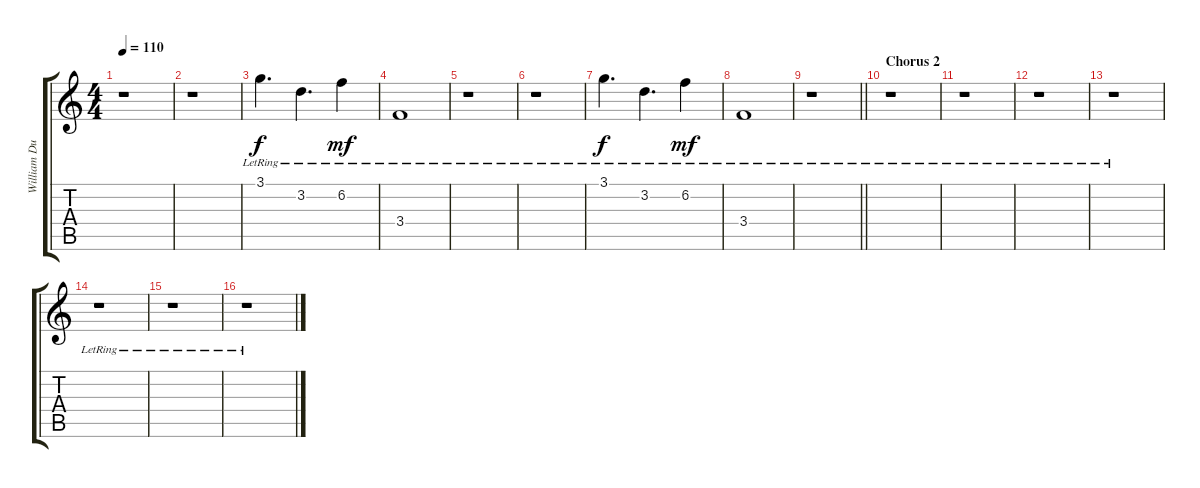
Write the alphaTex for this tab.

\track ("William Duffy - Gtr. 1" "William Du") {instrument electricguitarclean}
\staff {score tabs}
\tuning (E4 B3 G3 D3 A2 E2) {hide}
\ts (4 4)
\tempo 110
\clef g2
\ks c
r.1{dy f} |
r.1 |
3.1{lr}.4{d} 3.2{lr}.4{d} 6.2{lr}.4{dy mf} |
3.4{lr}.1 |
r.1 |
r.1 |
3.1{lr}.4{d dy f} 3.2{lr}.4{d} 6.2{lr}.4{dy mf} |
3.4{lr}.1 |
\barLineRight lightlight
r.1 |
\section ("" "Chorus 2")
r.1 |
r.1 |
r.1 |
r.1 |
r.1 |
r.1 |
r.1
